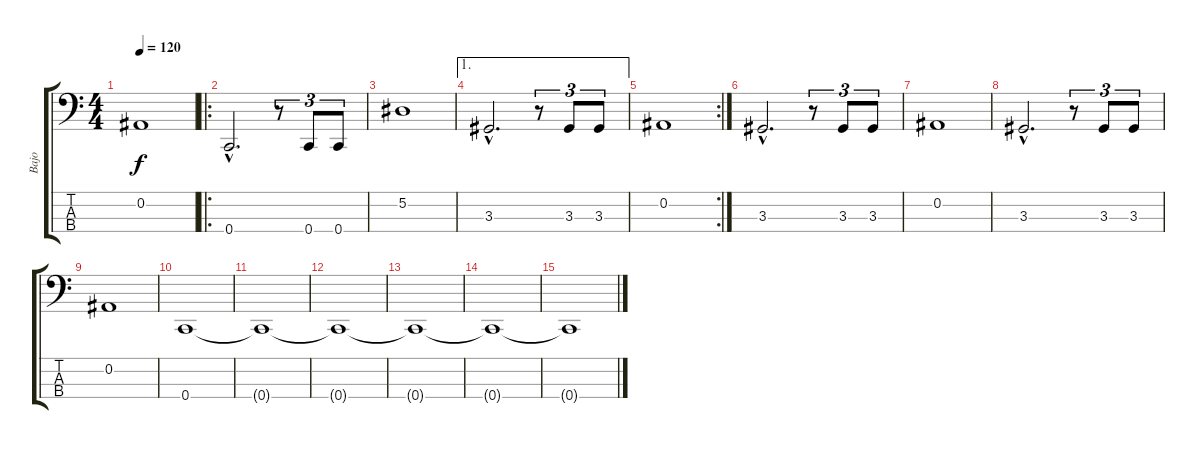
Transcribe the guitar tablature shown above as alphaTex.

\track ("Bajo" "Bajo") {instrument electricbassfinger}
\staff {score tabs}
\tuning (Eb2 Bb1 F1 C1) {hide}
\ts (4 4)
\tempo 120
\clef f4
\ks c
0.2.1{dy f} |
\ro
0.4{hac}.2{d} r.8{tu (3 2)} 0.4.8{tu (3 2)} 0.4.8{tu (3 2)} |
5.2.1 |
\ae 1
3.3{hac}.2{d} r.8{tu (3 2)} 3.3.8{tu (3 2)} 3.3.8{tu (3 2)} |
\rc 2
0.2.1 |
3.3{hac}.2{d} r.8{tu (3 2)} 3.3.8{tu (3 2)} 3.3.8{tu (3 2)} |
0.2.1 |
3.3{hac}.2{d} r.8{tu (3 2)} 3.3.8{tu (3 2)} 3.3.8{tu (3 2)} |
0.2.1 |
0.4.1{volume 1} |
0.4{t}.1 |
0.4{t}.1 |
0.4{t}.1 |
0.4{t}.1 |
0.4{t}.1
